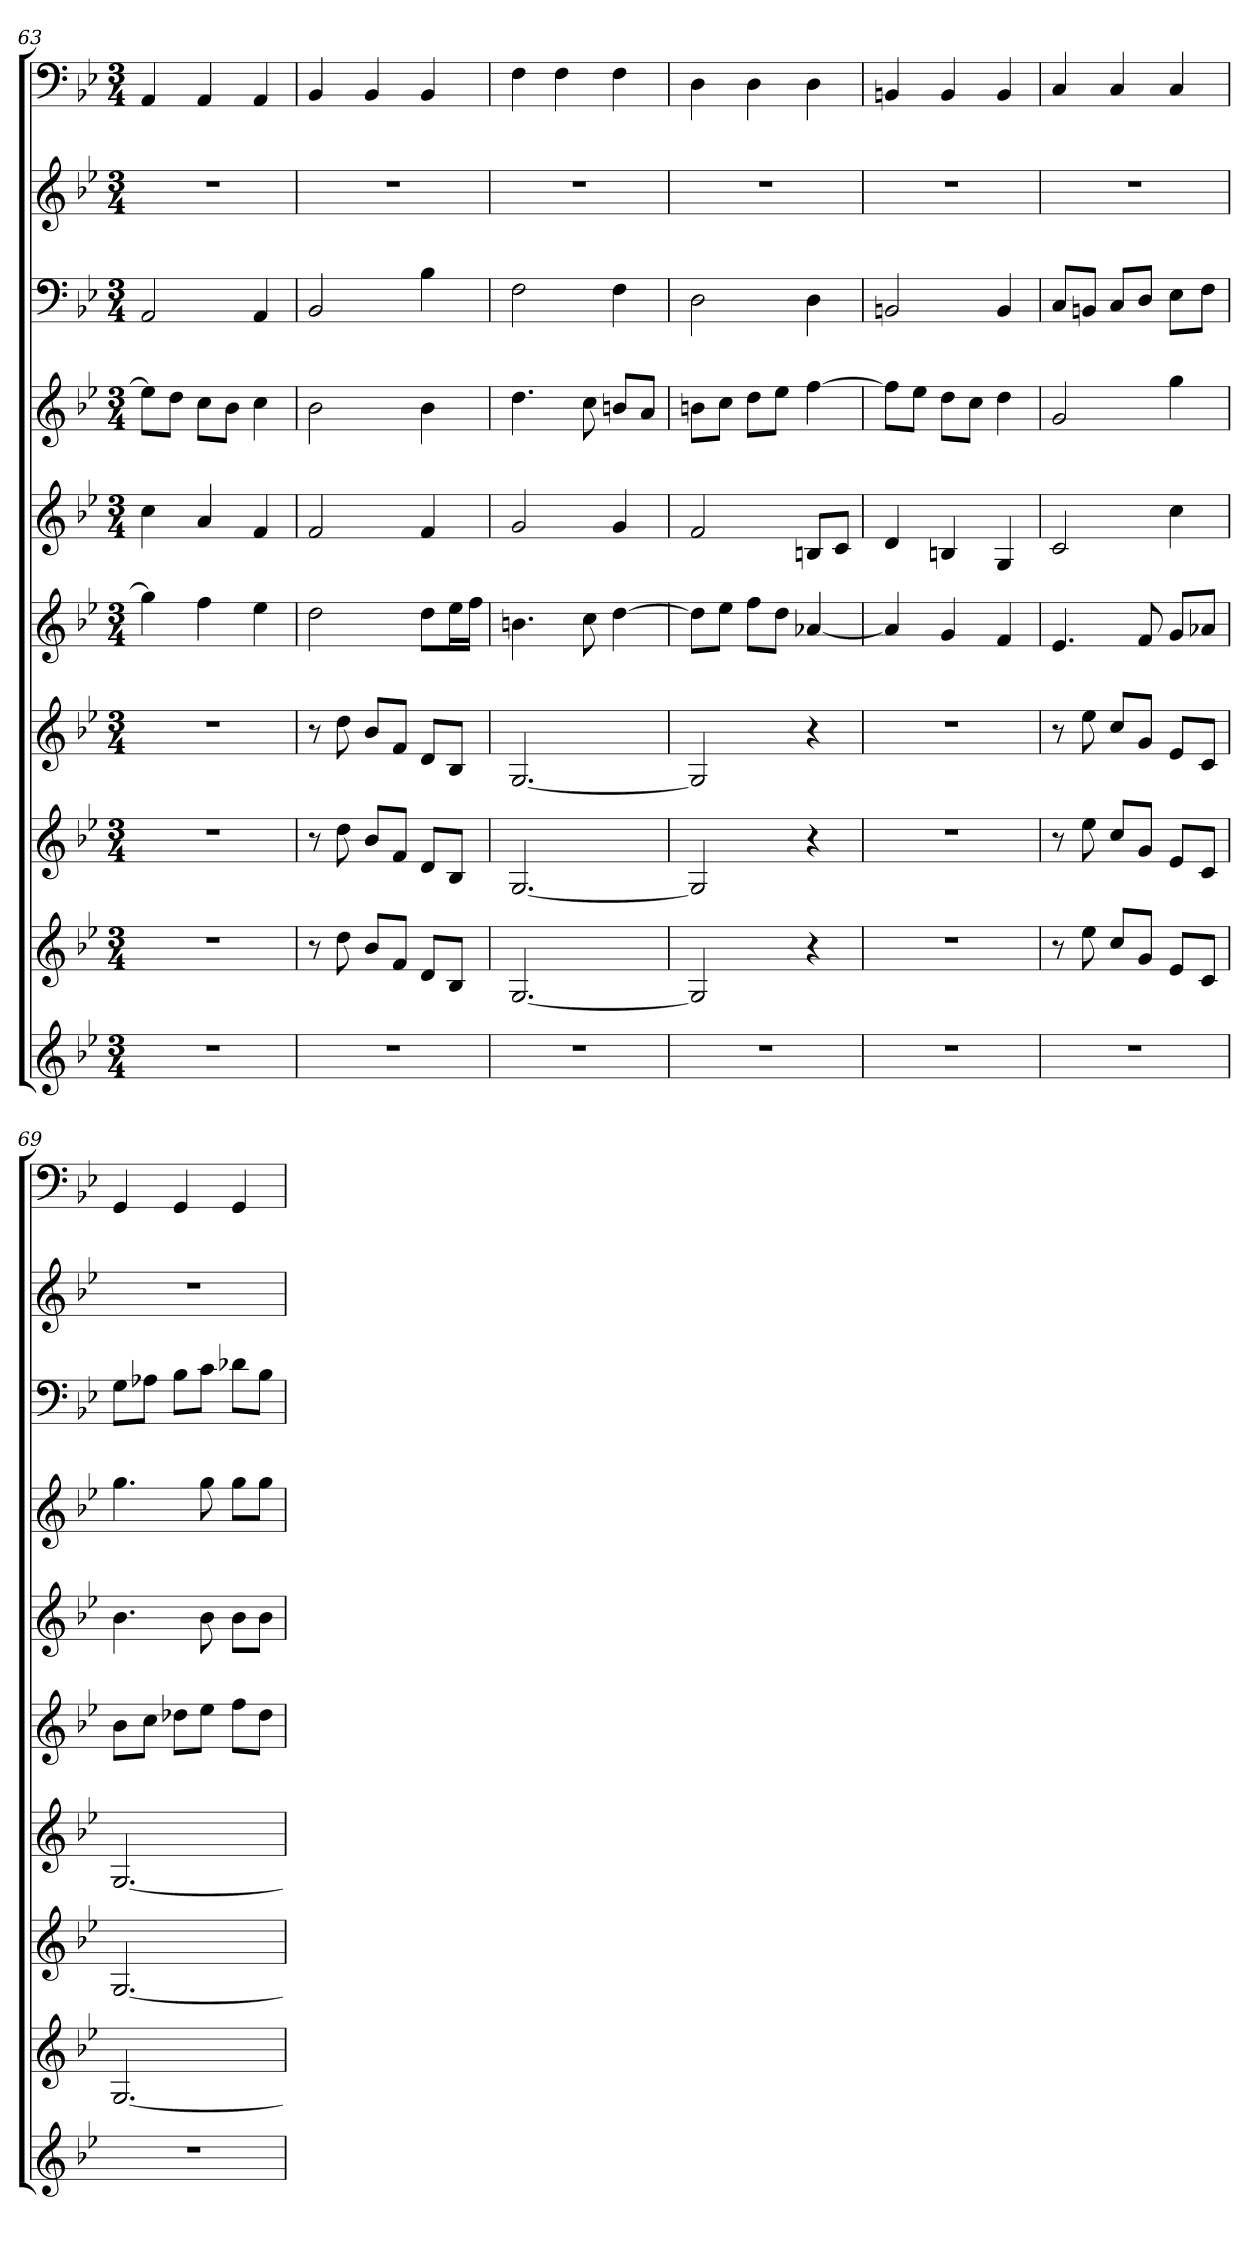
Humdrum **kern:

**kern	**kern	**kern	**kern	**kern	**kern	**kern	**kern	**kern	**kern
*part10	*part9	*part8	*part7	*part6	*part5	*part4	*part3	*part2	*part1
*staff10	*staff9	*staff8	*staff7	*staff6	*staff5	*staff4	*staff3	*staff2	*staff1
*clefG2	*clefG2	*clefG2	*clefG2	*clefG2	*clefG2	*clefG2	*clefF4	*clefG2	*clefF4
*k[b-e-]	*k[b-e-]	*k[b-e-]	*k[b-e-]	*k[b-e-]	*k[b-e-]	*k[b-e-]	*k[b-e-]	*k[b-e-]	*k[b-e-]
*g:	*g:	*g:	*g:	*g:	*g:	*g:	*g:	*g:	*g:
*M3/4	*M3/4	*M3/4	*M3/4	*M3/4	*M3/4	*M3/4	*M3/4	*M3/4	*M3/4
=63	=63	=63	=63	=63	=63	=63	=63	=63	=63
2.r	2.r	2.r	2.r	4gg]	4cc	8ee-\L]	2AA	2.r	4AA
.	.	.	.	.	.	8dd\J	.	.	.
.	.	.	.	4ff	4a	8cc\L	.	.	4AA
.	.	.	.	.	.	8b-\J	.	.	.
.	.	.	.	4ee-	4f	4cc	4AA	.	4AA
=64	=64	=64	=64	=64	=64	=64	=64	=64	=64
2.r	8r	8r	8r	2dd	2f	2b-	2BB-	2.r	4BB-
.	8dd	8dd	8dd	.	.	.	.	.	.
.	8b-/L	8b-/L	8b-/L	.	.	.	.	.	4BB-
.	8f/J	8f/J	8f/J	.	.	.	.	.	.
.	8d/L	8d/L	8d/L	8dd\L	4f	4b-	4B-	.	4BB-
.	8B-/J	8B-/J	8B-/J	16ee-\L	.	.	.	.	.
.	.	.	.	16ff\JJ	.	.	.	.	.
=65	=65	=65	=65	=65	=65	=65	=65	=65	=65
2.r	[2.G	[2.G	[2.G	4.bn	2g	4.dd	2F	2.r	4F
.	.	.	.	.	.	.	.	.	4F
.	.	.	.	8cc	.	8cc	.	.	.
.	.	.	.	[4dd	4g	8bn/L	4F	.	4F
.	.	.	.	.	.	8a/J	.	.	.
=66	=66	=66	=66	=66	=66	=66	=66	=66	=66
2.r	2G]	2G]	2G]	8dd\L]	2f	8bn\L	2D	2.r	4D
.	.	.	.	8ee-\J	.	8cc\J	.	.	.
.	.	.	.	8ff\L	.	8dd\L	.	.	4D
.	.	.	.	8dd\J	.	8ee-\J	.	.	.
.	4r	4r	4r	[4a-X	8Bn/L	[4ff	4D	.	4D
.	.	.	.	.	8c/J	.	.	.	.
=67	=67	=67	=67	=67	=67	=67	=67	=67	=67
2.r	2.r	2.r	2.r	4a-]	4d	8ff\L]	2BBn	2.r	4BBn
.	.	.	.	.	.	8ee-\J	.	.	.
.	.	.	.	4g	4Bn	8dd\L	.	.	4BB
.	.	.	.	.	.	8cc\J	.	.	.
.	.	.	.	4f	4G	4dd	4BB	.	4BB
=68	=68	=68	=68	=68	=68	=68	=68	=68	=68
2.r	8r	8r	8r	4.e-	2c	2g	8C/L	2.r	4C
.	8ee-	8ee-	8ee-	.	.	.	8BBn/J	.	.
.	8cc/L	8cc/L	8cc/L	.	.	.	8C/L	.	4C
.	8g/J	8g/J	8g/J	8f	.	.	8D/J	.	.
.	8e-/L	8e-/L	8e-/L	8g/L	4cc	4gg	8E-\L	.	4C
.	8c/J	8c/J	8c/J	8a-X/J	.	.	8F\J	.	.
=69	=69	=69	=69	=69	=69	=69	=69	=69	=69
2.r	[2.G	[2.G	[2.G	8b-\L	4.b-	4.gg	8G\L	2.r	4GG
.	.	.	.	8cc\J	.	.	8A-X\J	.	.
.	.	.	.	8dd-X\L	.	.	8B-\L	.	4GG
.	.	.	.	8ee-\J	8b-	8gg	8c\J	.	.
.	.	.	.	8ff\L	8b-\L	8gg\L	8d-X\L	.	4GG
.	.	.	.	8dd-\J	8b-\J	8gg\J	8B-\J	.	.
=	=	=	=	=	=	=	=	=	=
*-	*-	*-	*-	*-	*-	*-	*-	*-	*-
